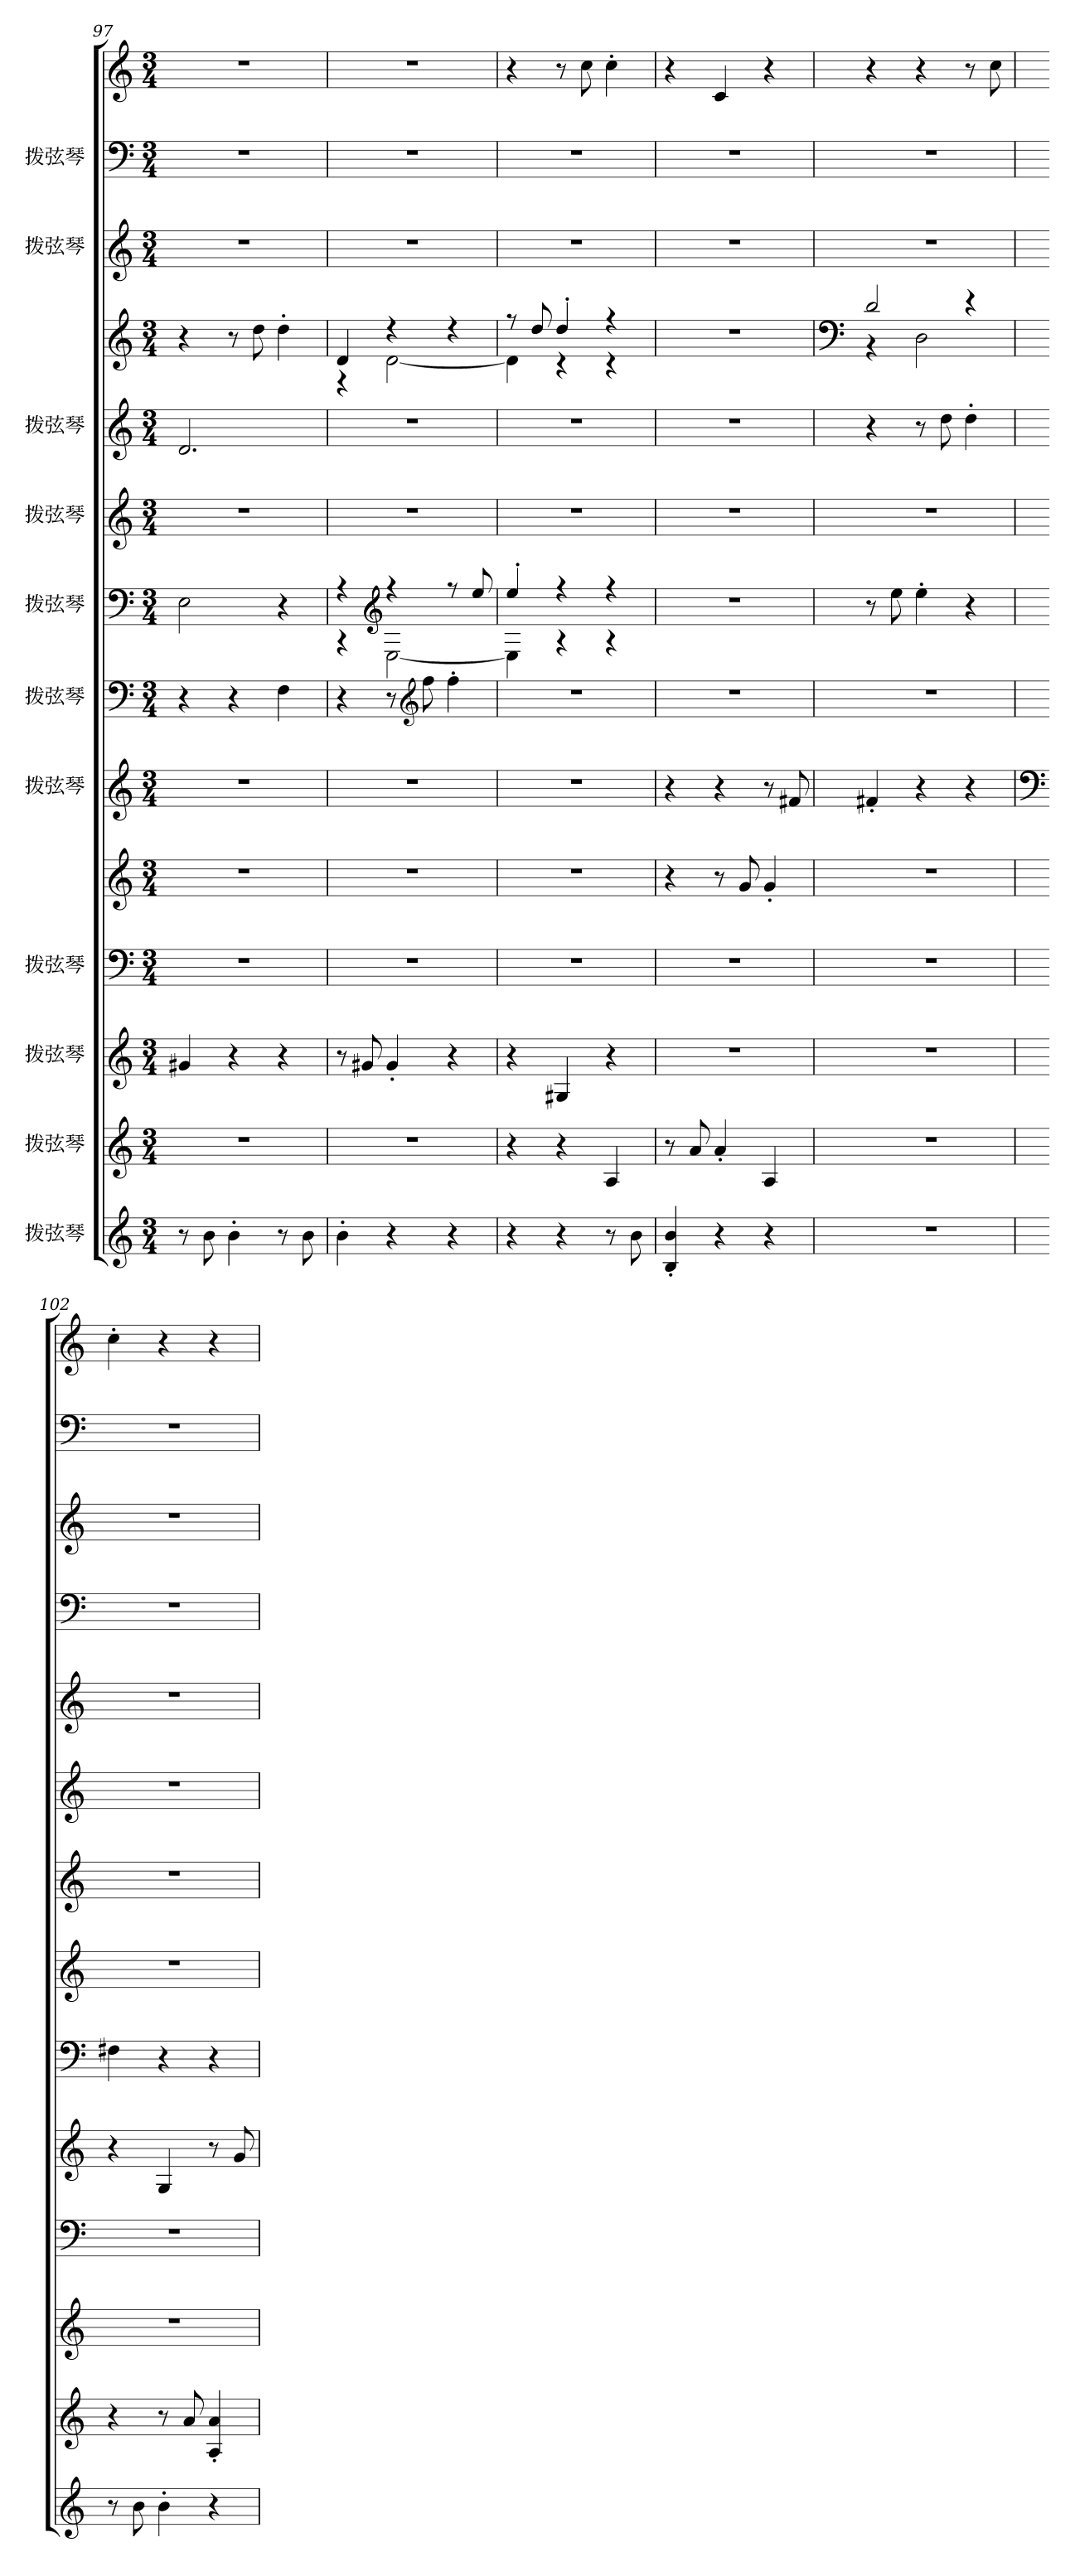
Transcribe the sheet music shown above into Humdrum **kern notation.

**kern	**kern	**kern	**kern	**kern	**kern	**kern	**kern	**kern	**kern	**kern	**kern	**kern	**kern
*part11	*part10	*part9	*part8	*part8	*part7	*part6	*part5	*part4	*part3	*part3	*part2	*part1	*part1
*staff14	*staff13	*staff12	*staff11	*staff10	*staff9	*staff8	*staff7	*staff6	*staff5	*staff4	*staff3	*staff2	*staff1
*I"拨弦琴	*I"拨弦琴	*I"拨弦琴	*I"拨弦琴	*	*I"拨弦琴	*I"拨弦琴	*I"拨弦琴	*I"拨弦琴	*I"拨弦琴	*	*I"拨弦琴	*I"拨弦琴	*
!!LO:PB:g=z
*clefG2	*clefG2	*clefG2	*clefF4	*clefG2	*clefG2	*clefF4	*clefF4	*clefG2	*clefG2	*clefG2	*clefG2	*clefF4	*clefG2
*k[]	*k[]	*k[]	*k[]	*k[]	*k[]	*k[]	*k[]	*k[]	*k[]	*k[]	*k[]	*k[]	*k[]
*M3/4	*M3/4	*M3/4	*M3/4	*M3/4	*M3/4	*M3/4	*M3/4	*M3/4	*M3/4	*M3/4	*M3/4	*M3/4	*M3/4
=97	=97	=97	=97	=97	=97	=97	=97	=97	=97	=97	=97	=97	=97
8r	2.r	4g#X/	2.r	2.r	2.r	4r	2E\	2.r	2.d/	4r	2.r	2.r	2.r
8b\	.	.	.	.	.	.	.	.	.	.	.	.	.
4b'\	.	4r	.	.	.	4r	.	.	.	8r	.	.	.
.	.	.	.	.	.	.	.	.	.	8dd\	.	.	.
8r	.	4r	.	.	.	4F\	4r	.	.	4dd'\	.	.	.
8b\	.	.	.	.	.	.	.	.	.	.	.	.	.
=98	=98	=98	=98	=98	=98	=98	=98	=98	=98	=98	=98	=98	=98
*	*	*	*	*	*	*	*^	*	*	*^	*	*	*
4b'\	2.r	8r	2.r	2.r	2.r	4r	4r	4r	2.r	2.r	4d/	4r	2.r	2.r	2.r
.	.	8g#X/	.	.	.	.	.	.	.	.	.	.	.	.	.
*	*	*	*	*	*	*	*clefG2	*	*	*	*	*	*	*	*
4r	.	4g#'/	.	.	.	8r	4r	[2E\	.	.	4r	[2d\	.	.	.
*	*	*	*	*	*	*clefG2	*	*	*	*	*	*	*	*	*
.	.	.	.	.	.	8ff\	.	.	.	.	.	.	.	.	.
4r	.	4r	.	.	.	4ff'\	8r	.	.	.	4r	.	.	.	.
.	.	.	.	.	.	.	8ee/	.	.	.	.	.	.	.	.
=99	=99	=99	=99	=99	=99	=99	=99	=99	=99	=99	=99	=99	=99	=99	=99
4r	4r	4r	2.r	2.r	2.r	2.r	4ee'/	4E\]	2.r	2.r	8r	4d\]	2.r	2.r	4r
.	.	.	.	.	.	.	.	.	.	.	8dd/	.	.	.	.
4r	4r	4G#X/	.	.	.	.	4r	4r	.	.	4dd'/	4r	.	.	8r
.	.	.	.	.	.	.	.	.	.	.	.	.	.	.	8cc\
8r	4A/	4r	.	.	.	.	4r	4r	.	.	4r	4r	.	.	4cc'\
8b\	.	.	.	.	.	.	.	.	.	.	.	.	.	.	.
*	*	*	*	*	*	*	*v	*v	*	*	*v	*v	*	*	*
=100	=100	=100	=100	=100	=100	=100	=100	=100	=100	=100	=100	=100	=100
4B/' 4b/'	8r	2.r	2.r	4r	4r	2.r	2.r	2.r	2.r	2.r	2.r	2.r	4r
.	8a/	.	.	.	.	.	.	.	.	.	.	.	.
4r	4a'/	.	.	8r	4r	.	.	.	.	.	.	.	4c/
.	.	.	.	8g/	.	.	.	.	.	.	.	.	.
4r	4A/	.	.	4g'/	8r	.	.	.	.	.	.	.	4r
.	.	.	.	.	8f#X/	.	.	.	.	.	.	.	.
=101	=101	=101	=101	=101	=101	=101	=101	=101	=101	=101	=101	=101	=101
*	*	*	*	*	*	*	*	*	*	*clefF4	*	*	*
*	*	*	*	*	*	*	*	*	*	*^	*	*	*
2.r	2.r	2.r	2.r	2.r	4f#X'/	2.r	8r	2.r	4r	2d/	4r	2.r	2.r	4r
.	.	.	.	.	.	.	8ee\	.	.	.	.	.	.	.
.	.	.	.	.	4r	.	4ee'\	.	8r	.	2D\	.	.	4r
.	.	.	.	.	.	.	.	.	8dd\	.	.	.	.	.
.	.	.	.	.	4r	.	4r	.	4dd'\	4r	.	.	.	8r
.	.	.	.	.	.	.	.	.	.	.	.	.	.	8cc\
*	*	*	*	*	*	*	*	*	*	*v	*v	*	*	*
!!LO:PB:g=z
=102	=102	=102	=102	=102	=102	=102	=102	=102	=102	=102	=102	=102	=102
*	*	*	*	*	*clefF4	*	*	*	*	*	*	*	*
8r	4r	2.r	2.r	4r	4F#X\	2.r	2.r	2.r	2.r	2.r	2.r	2.r	4cc'\
8b\	.	.	.	.	.	.	.	.	.	.	.	.	.
4b'\	8r	.	.	4G/	4r	.	.	.	.	.	.	.	4r
.	8a/	.	.	.	.	.	.	.	.	.	.	.	.
4r	4A/' 4a/'	.	.	8r	4r	.	.	.	.	.	.	.	4r
.	.	.	.	8g/	.	.	.	.	.	.	.	.	.
=	=	=	=	=	=	=	=	=	=	=	=	=	=
*-	*-	*-	*-	*-	*-	*-	*-	*-	*-	*-	*-	*-	*-
